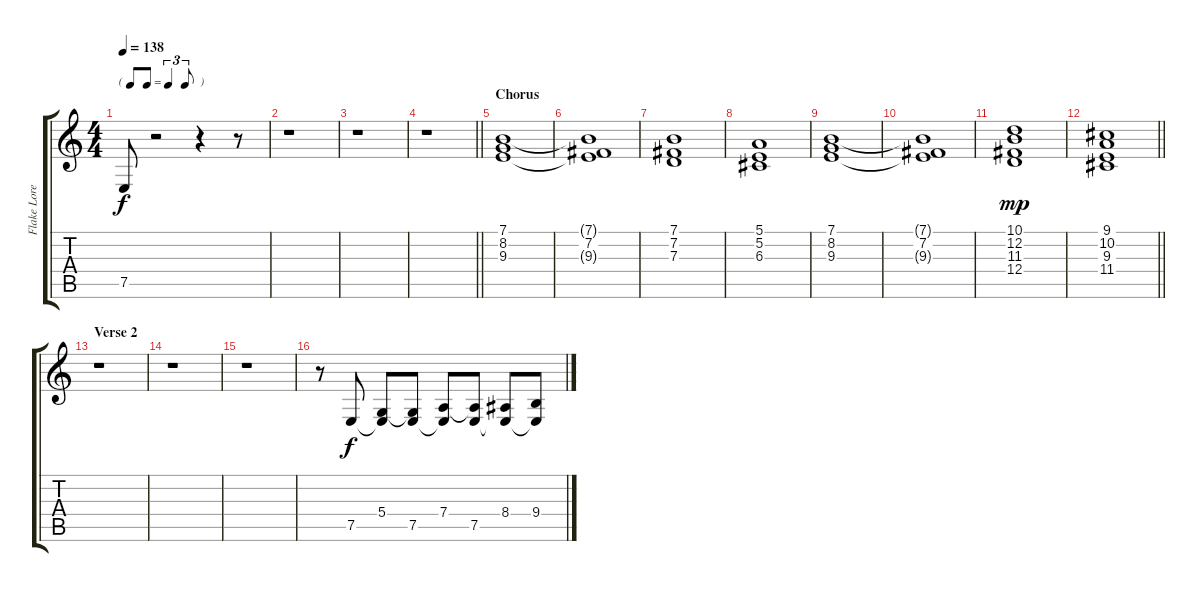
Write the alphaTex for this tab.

\track ("Flake Lorenz [Keyboard RH]" "Flake Lore") {instrument lead5charang}
\staff {score tabs}
\tuning (E4 B3 G3 D3 A2 D2) {hide}
\ts (4 4)
\tf triplet8th
\tempo 138
\clef g2
\ks c
7.5{t}.8{dy f} r.2 r.4 r.8 |
r.1 |
r.1 |
\barLineRight lightlight
r.1 |
\section ("" "Chorus")
(7.1 8.2 9.3).1{volume 11 instrument pad4choir} |
(7.1{t} 7.2 9.3{t}).1 |
(7.1 7.2 7.3).1 |
(5.1 5.2 6.3).1 |
(7.1 8.2 9.3).1{instrument pad4choir} |
(7.1{t} 7.2 9.3{t}).1 |
(10.1 12.2 11.3 12.4).1{dy mp} |
\barLineRight lightlight
(9.1 10.2 9.3 11.4).1 |
\section ("" "Verse 2")
r.1 |
r.1 |
r.1 |
r.8{instrument lead5charang} 7.5.8{dy f} (5.4 7.5{t}).8 (5.4{t} 7.5).8 (7.4 7.5{t}).8 (7.4{t} 7.5).8 (8.4 7.5{t}).8 (9.4 7.5{t}).8
